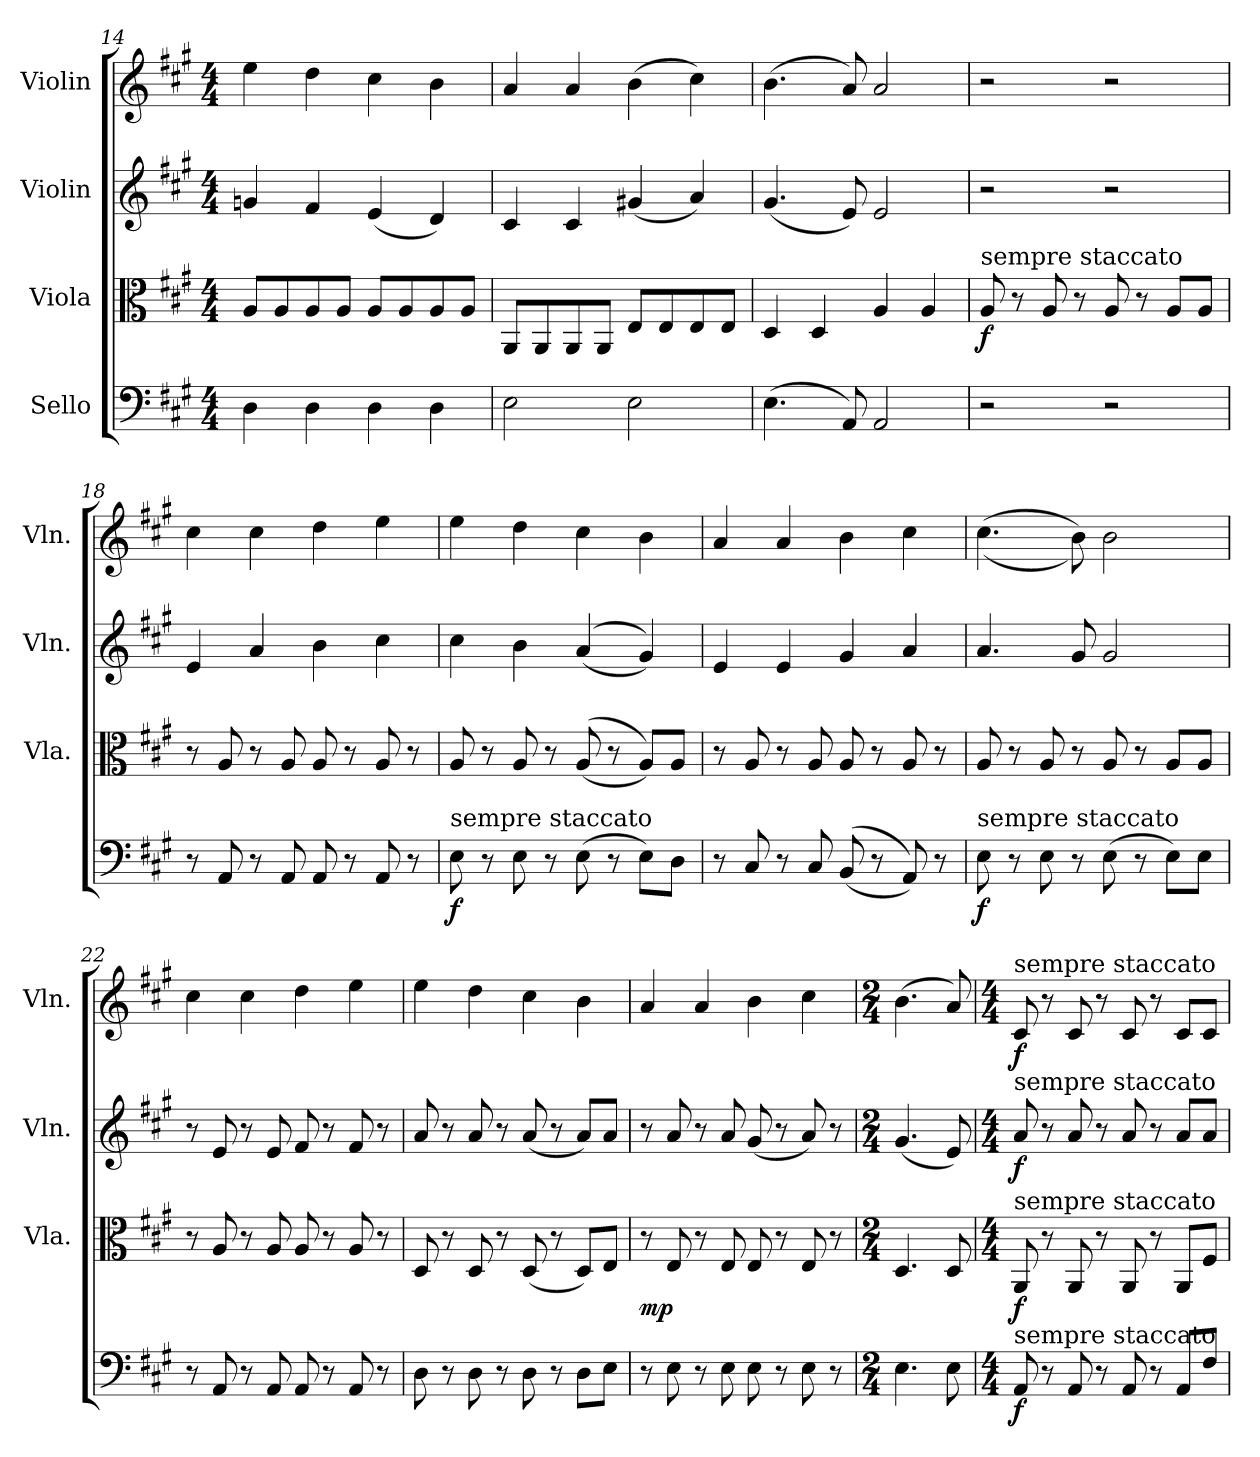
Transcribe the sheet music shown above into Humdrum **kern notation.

**kern	**dynam	**kern	**dynam	**kern	**dynam	**kern	**dynam
*part4	*part4	*part3	*part3	*part2	*part2	*part1	*part1
*staff4	*staff4	*staff3	*staff3	*staff2	*staff2	*staff1	*staff1
*I"Sello	*	*I"Viola	*	*I"Violin	*	*I"Violin	*
*	*	*I'Vla.	*	*I'Vln.	*	*I'Vln.	*
*clefF4	*	*clefC3	*	*clefG2	*	*clefG2	*
*ITrd-7c-12	*	*ITrd-7c-12	*	*	*	*	*
*k[f#c#g#]	*	*k[f#c#g#]	*	*k[f#c#g#]	*	*k[f#c#g#]	*
*M4/4	*	*M4/4	*	*M4/4	*	*M4/4	*
=14	=14	=14	=14	=14	=14	=14	=14
4d\	.	8a/L	.	4gn/	.	4ee\	.
.	.	8a/	.	.	.	.	.
4d\	.	8a/	.	4f#/	.	4dd\	.
.	.	8a/J	.	.	.	.	.
4d\	.	8a/L	.	(<4e/	.	4cc#\	.
.	.	8a/	.	.	.	.	.
4d\	.	8a/	.	4d/)	.	4b\	.
.	.	8a/J	.	.	.	.	.
=15	=15	=15	=15	=15	=15	=15	=15
2e\	.	8A/L	.	4c#/	.	4a/	.
.	.	8A/	.	.	.	.	.
.	.	8A/	.	4c#/	.	4a/	.
.	.	8A/J	.	.	.	.	.
2e\	.	8e/L	.	(<4g#X/	.	(>4b\	.
.	.	8e/	.	.	.	.	.
.	.	8e/	.	4a/)	.	4cc#\)	.
.	.	8e/J	.	.	.	.	.
!!LO:PB:g=z
=16	=16	=16	=16	=16	=16	=16	=16
(>4.e\	.	4d/	.	(<4.g#/	.	(>4.b\	.
.	.	4d/	.	.	.	.	.
8A/)	.	.	.	8e/)	.	8a/)	.
2A/	.	4a/	.	2e/	.	2a/	.
.	.	4a/	.	.	.	.	.
=17	=17	=17	=17	=17	=17	=17	=17
!	!	!LO:TX:a:t=sempre staccato	!	!	!	!	!
!	!	!	!LO:DY:b	!	!	!	!
2r	.	8a/	f	2r	.	2r	.
.	.	8r	.	.	.	.	.
.	.	8a/	.	.	.	.	.
.	.	8r	.	.	.	.	.
2r	.	8a/	.	2r	.	2r	.
.	.	8r	.	.	.	.	.
.	.	8a/L	.	.	.	.	.
.	.	8a/J	.	.	.	.	.
=18	=18	=18	=18	=18	=18	=18	=18
8r	.	8r	.	4e/	.	4cc#\	.
8A/	.	8a/	.	.	.	.	.
8r	.	8r	.	4a/	.	4cc#\	.
8A/	.	8a/	.	.	.	.	.
8A/	.	8a/	.	4b\	.	4dd\	.
8r	.	8r	.	.	.	.	.
8A/	.	8a/	.	4cc#\	.	4ee\	.
8r	.	8r	.	.	.	.	.
=19	=19	=19	=19	=19	=19	=19	=19
!LO:TX:a:t=sempre staccato	!	!	!	!	!	!	!
!	!LO:DY:b	!	!	!	!	!	!
8e\	f	8a/	.	4cc#\	.	4ee\	.
8r	.	8r	.	.	.	.	.
8e\	.	8a/	.	4b\	.	4dd\	.
8r	.	8r	.	.	.	.	.
(>8e\	.	(<(<8a/	.	(<(<4a/	.	4cc#\	.
8r	.	8r	.	.	.	.	.
8e\L)	.	8a/L))	.	4g#/))	.	4b\	.
8d\J	.	8a/J	.	.	.	.	.
!!LO:LB:g=z
=20	=20	=20	=20	=20	=20	=20	=20
8r	.	8r	.	4e/	.	4a/	.
8c#/	.	8a/	.	.	.	.	.
8r	.	8r	.	4e/	.	4a/	.
8c#/	.	8a/	.	.	.	.	.
(<(<8B/	.	8a/	.	4g#/	.	4b\	.
8r	.	8r	.	.	.	.	.
8A/))	.	8a/	.	4a/	.	4cc#\	.
8r	.	8r	.	.	.	.	.
=21	=21	=21	=21	=21	=21	=21	=21
!LO:TX:a:t=sempre staccato	!	!	!	!	!	!	!
!	!LO:DY:b	!	!	!	!	!	!
8e\	f	8a/	.	4.a/	.	(>(>4.cc#\	.
8r	.	8r	.	.	.	.	.
8e\	.	8a/	.	.	.	.	.
8r	.	8r	.	8g#/	.	8b\))	.
(>8e\	.	8a/	.	2g#/	.	2b\	.
8r	.	8r	.	.	.	.	.
8e\L)	.	8a/L	.	.	.	.	.
8e\J	.	8a/J	.	.	.	.	.
=22	=22	=22	=22	=22	=22	=22	=22
8r	.	8r	.	8r	.	4cc#\	.
8A/	.	8a/	.	8e/	.	.	.
8r	.	8r	.	8r	.	4cc#\	.
8A/	.	8a/	.	8e/	.	.	.
8A/	.	8a/	.	8f#/	.	4dd\	.
8r	.	8r	.	8r	.	.	.
8A/	.	8a/	.	8f#/	.	4ee\	.
8r	.	8r	.	8r	.	.	.
=23	=23	=23	=23	=23	=23	=23	=23
8d\	.	8d/	.	8a/	.	4ee\	.
8r	.	8r	.	8r	.	.	.
8d\	.	8d/	.	8a/	.	4dd\	.
8r	.	8r	.	8r	.	.	.
8d\	.	(<8d/	.	(<8a/	.	4cc#\	.
8r	.	8r	.	8r	.	.	.
8d\L	.	8d/L)	.	8a/L)	.	4b\	.
8e\J	.	8e/J	.	8a/J	.	.	.
!!LO:LB:g=z
=24	=24	=24	=24	=24	=24	=24	=24
!	!	!	!LO:DY:b	!	!	!	!
8r	.	8r	mp	8r	.	4a/	.
8e\	.	8e/	.	8a/	.	.	.
8r	.	8r	.	8r	.	4a/	.
8e\	.	8e/	.	8a/	.	.	.
8e\	.	8e/	.	(<8g#/	.	4b\	.
8r	.	8r	.	8r	.	.	.
8e\	.	8e/	.	8a/)	.	4cc#\	.
8r	.	8r	.	8r	.	.	.
=25	=25	=25	=25	=25	=25	=25	=25
*M2/4	*	*M2/4	*	*M2/4	*	*M2/4	*
4.e\	.	4.d/	.	(<4.g#/	.	(>4.b\	.
8e\	.	8d/	.	8e/)	.	8a/)	.
=26	=26	=26	=26	=26	=26	=26	=26
*M4/4	*	*M4/4	*	*M4/4	*	*M4/4	*
!	!	!	!	!	!	!LO:TX:a:t=sempre staccato	!
!	!	!	!	!LO:TX:a:t=sempre staccato	!	!	!
!	!	!LO:TX:a:t=sempre staccato	!	!	!	!	!
!LO:TX:a:t=sempre staccato	!	!	!	!	!	!	!
!	!LO:DY:b	!	!LO:DY:b	!	!LO:DY:b	!	!LO:DY:b
8A/	f	8A/	f	8a/	f	8c#/	f
8r	.	8r	.	8r	.	8r	.
8A/	.	8A/	.	8a/	.	8c#/	.
8r	.	8r	.	8r	.	8r	.
8A/	.	8A/	.	8a/	.	8c#/	.
8r	.	8r	.	8r	.	8r	.
8A/L	.	8A/L	.	8a/L	.	8c#/L	.
8f#/J	.	8f#/J	.	8a/J	.	8c#/J	.
=	=	=	=	=	=	=	=
*-	*-	*-	*-	*-	*-	*-	*-
